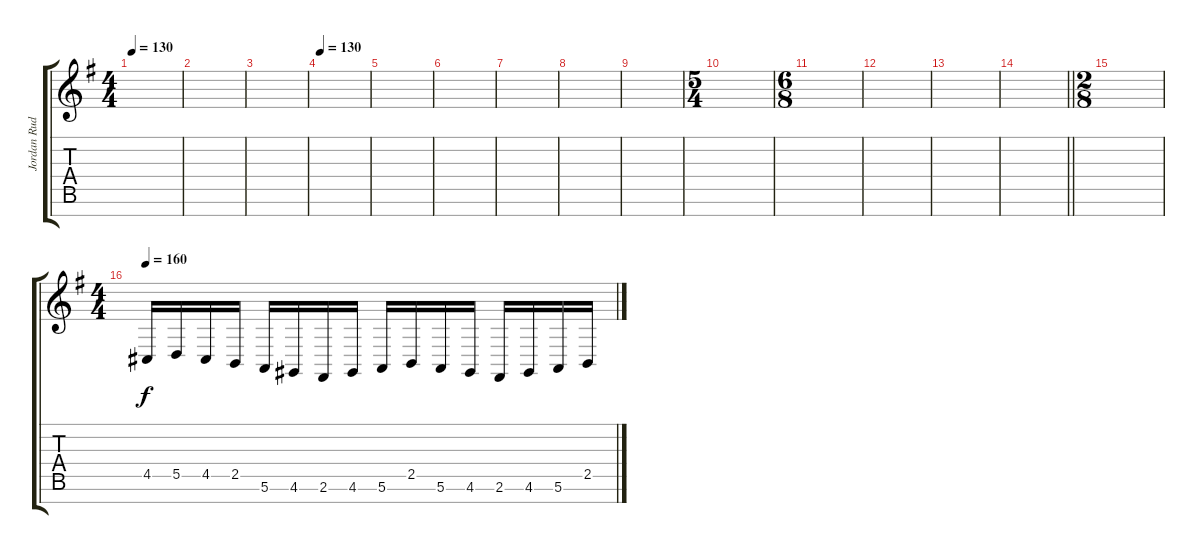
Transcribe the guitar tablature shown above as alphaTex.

\track ("Jordan Rudess - Keyboards" "Jordan Rud") {instrument lead2sawtooth}
\staff {score tabs}
\tuning (E4 B3 G3 D3 A2 E2 B1) {hide}
\ts (4 4)
\tempo 130
\clef g2
\ks g
|
|
|
\tempo 130
|
|
|
|
|
|
\ts (5 4)
|
\ts (6 8)
|
|
|
\barLineRight lightlight
|
\ts (2 8)
|
\ts (4 4)
\tempo 160
4.5.16{volume 11 instrument percussiveorgan} 5.5.16 4.5.16 2.5.16 5.6.16 4.6.16 2.6.16 4.6.16 5.6.16 2.5.16 5.6.16 4.6.16 2.6.16 4.6.16 5.6.16 2.5.16
